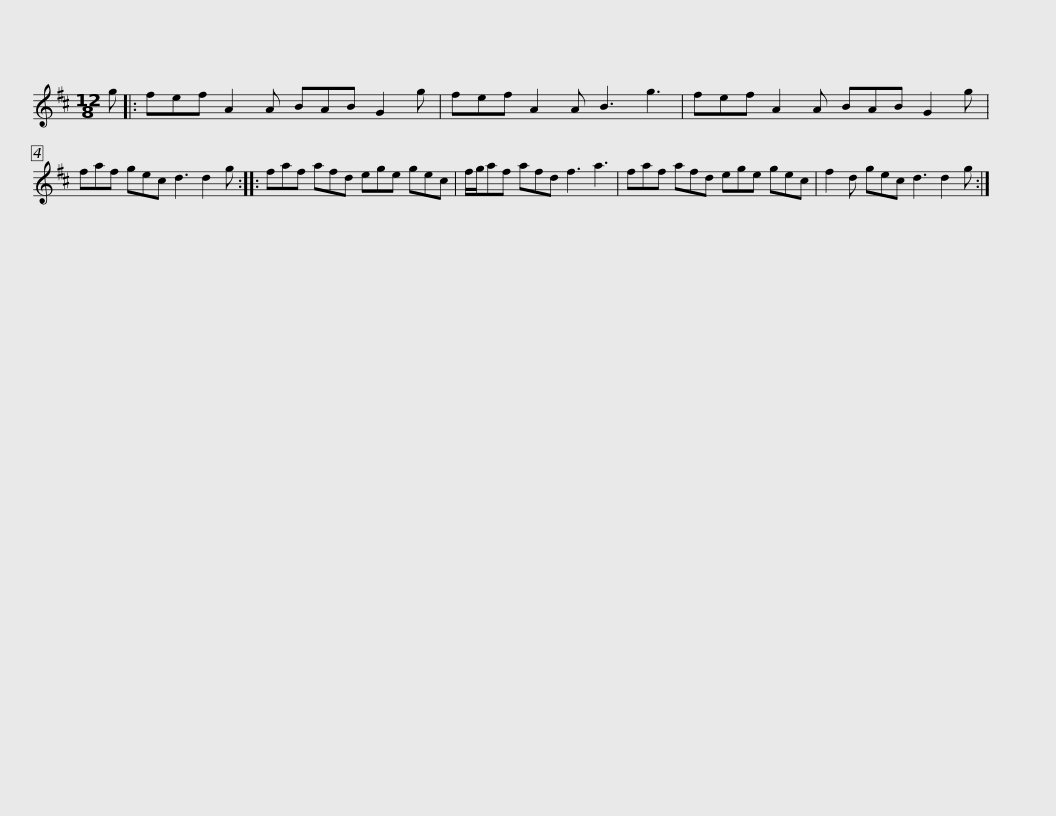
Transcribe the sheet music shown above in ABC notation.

X:1
L:1/8
M:12/8
I:linebreak $
K:D
V:1 treble
V:1
 g |: fef A2 A BAB G2 g | fef A2 A B3 g3 | fef A2 A BAB G2 g | faf gec d3 d2 g ::$ %5
 faf afd ege gec | f/g/af afd f3 a3 | faf afd ege gec |$ f2 d gec d3 d2 g :| %9
